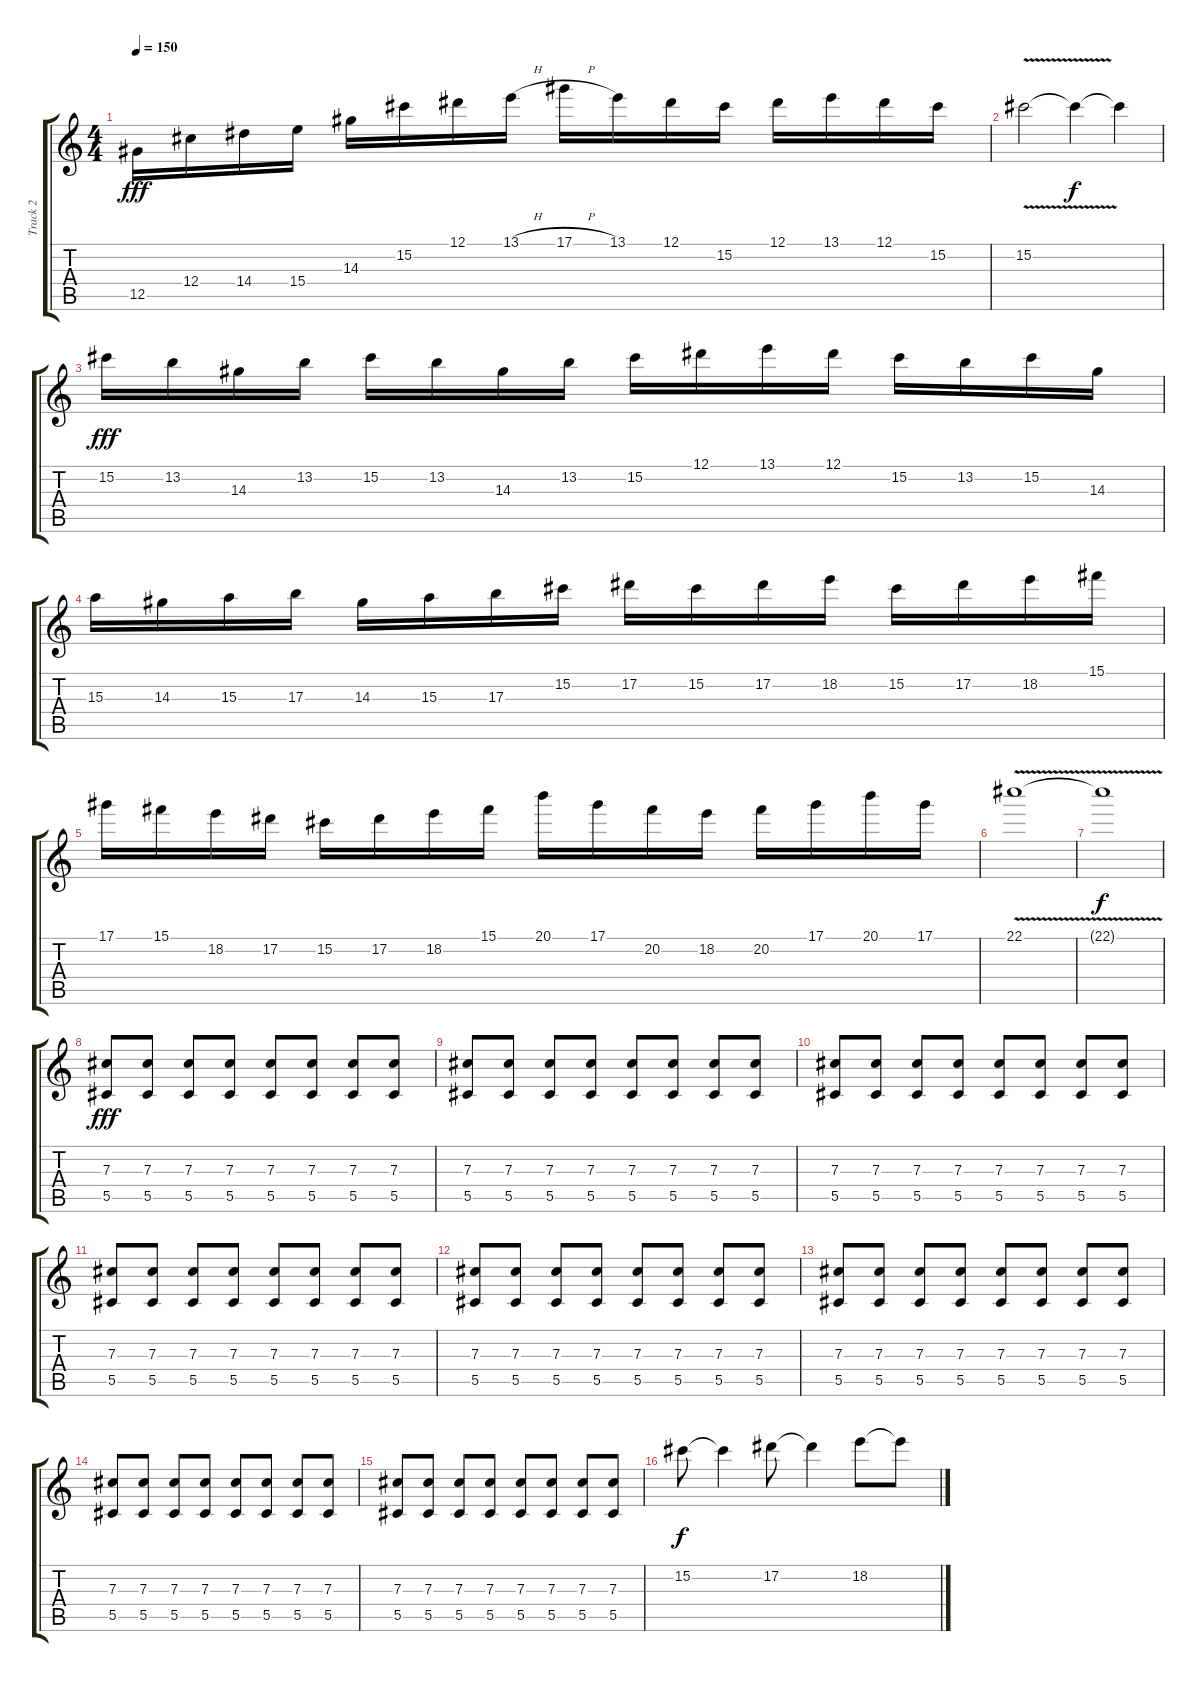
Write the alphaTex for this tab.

\track ("Track 2" "Track 2") {instrument distortionguitar}
\staff {score tabs}
\tuning (Eb4 Bb3 Gb3 Db3 Ab2 Db2) {hide}
\ts (4 4)
\tempo 150
\clef g2
\ks c
12.5.16{dy fff} 12.4.16 14.4.16 15.4.16 14.3.16 15.2.16 12.1.16 13.1{h}.16 17.1{h}.16 13.1.16 12.1.16 15.2.16 12.1.16 13.1.16 12.1.16 15.2.16 |
15.2{v}.2 15.2{t}.4{dy f} 15.2{t}.4 |
15.2.16{dy fff} 13.2.16 14.3.16 13.2.16 15.2.16 13.2.16 14.3.16 13.2.16 15.2.16 12.1.16 13.1.16 12.1.16 15.2.16 13.2.16 15.2.16 14.3.16 |
15.3.16 14.3.16 15.3.16 17.3.16 14.3.16 15.3.16 17.3.16 15.2.16 17.2.16 15.2.16 17.2.16 18.2.16 15.2.16 17.2.16 18.2.16 15.1.16 |
17.1.16 15.1.16 18.2.16 17.2.16 15.2.16 17.2.16 18.2.16 15.1.16 20.1.16 17.1.16 20.2.16 18.2.16 20.2.16 17.1.16 20.1.16 17.1.16 |
22.1{v}.1 |
22.1{t}.1{dy f} |
(7.3 5.5).8{dy fff} (7.3 5.5).8 (7.3 5.5).8 (7.3 5.5).8 (7.3 5.5).8 (7.3 5.5).8 (7.3 5.5).8 (7.3 5.5).8 |
(7.3 5.5).8 (7.3 5.5).8 (7.3 5.5).8 (7.3 5.5).8 (7.3 5.5).8 (7.3 5.5).8 (7.3 5.5).8 (7.3 5.5).8 |
(7.3 5.5).8 (7.3 5.5).8 (7.3 5.5).8 (7.3 5.5).8 (7.3 5.5).8 (7.3 5.5).8 (7.3 5.5).8 (7.3 5.5).8 |
(7.3 5.5).8 (7.3 5.5).8 (7.3 5.5).8 (7.3 5.5).8 (7.3 5.5).8 (7.3 5.5).8 (7.3 5.5).8 (7.3 5.5).8 |
(7.3 5.5).8 (7.3 5.5).8 (7.3 5.5).8 (7.3 5.5).8 (7.3 5.5).8 (7.3 5.5).8 (7.3 5.5).8 (7.3 5.5).8 |
(7.3 5.5).8 (7.3 5.5).8 (7.3 5.5).8 (7.3 5.5).8 (7.3 5.5).8 (7.3 5.5).8 (7.3 5.5).8 (7.3 5.5).8 |
(7.3 5.5).8 (7.3 5.5).8 (7.3 5.5).8 (7.3 5.5).8 (7.3 5.5).8 (7.3 5.5).8 (7.3 5.5).8 (7.3 5.5).8 |
(7.3 5.5).8 (7.3 5.5).8 (7.3 5.5).8 (7.3 5.5).8 (7.3 5.5).8 (7.3 5.5).8 (7.3 5.5).8 (7.3 5.5).8 |
15.2.8{dy f} 15.2{t}.4 17.2.8 17.2{t}.4 18.2.8 18.2{t}.8
